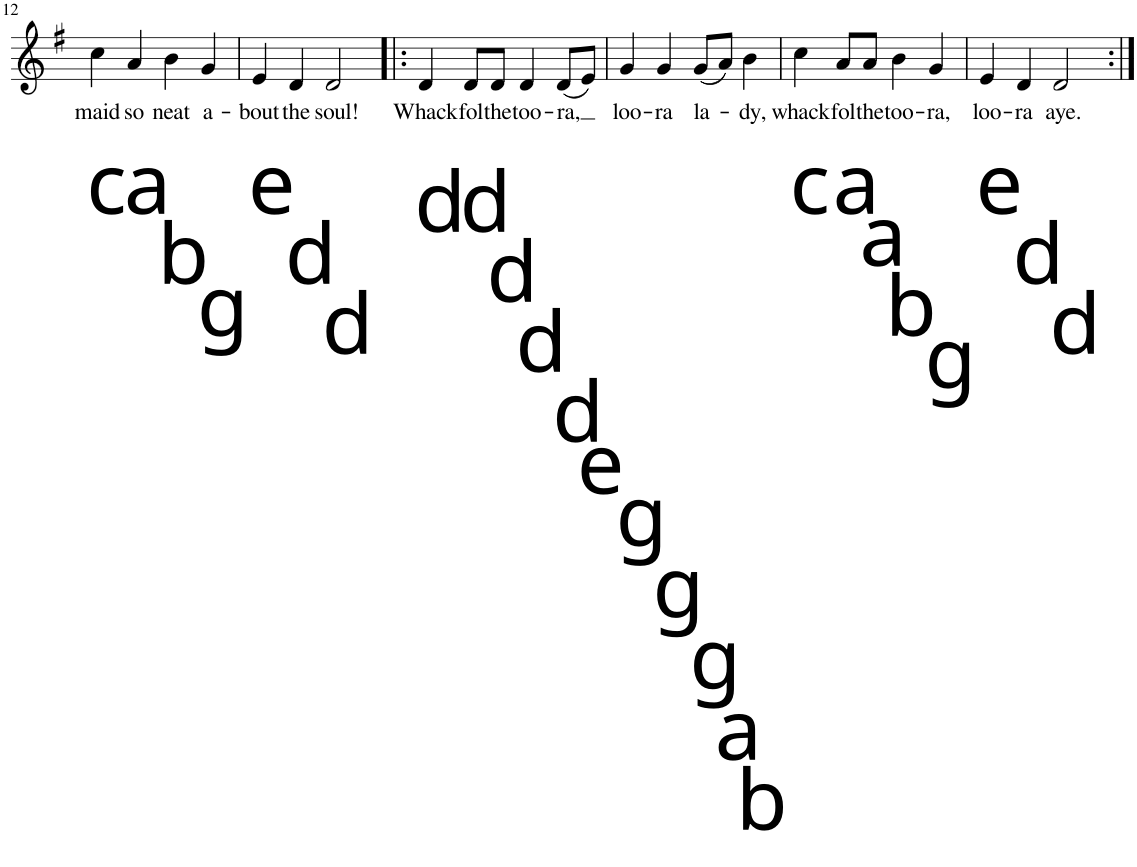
**kern	**text
*part1	*part1
*staff1	*staff1
*I"Piano	*
*I'Pno.	*
!!LO:PB:g=z
*clefG2	*
*k[f#]	*
*M4/4	*
=12	=12
!LO:TX:b:t=c	!
!	!LO:LY:b
4cc\	maid
!LO:TX:b:t=a	!
!	!LO:LY:b
4a/	so
!LO:TX:b:t=b	!
!	!LO:LY:b
4b\	neat
!LO:TX:b:t=g	!
!	!LO:LY:b
4g/	a-
=13	=13
!LO:TX:b:t=e	!
!	!LO:LY:b
4e/	-bout
!LO:TX:b:t=d	!
!	!LO:LY:b
4d/	the
!LO:TX:b:t=d	!
!	!LO:LY:b
2d/	soul!
=14!|:	=14!|:
!LO:TX:b:t=d	!
!	!LO:LY:b
4d/	Whack
!LO:TX:b:t=d	!
!	!LO:LY:b
8d/L	fol
!LO:TX:b:t=d	!
!	!LO:LY:b
8d/J	the
!LO:TX:b:t=d	!
!	!LO:LY:b
4d/	too-
!LO:TX:b:t=d	!
!	!LO:LY:b
(8d/L	-ra,
!LO:TX:b:t=e	!
8e/J)	.
=15	=15
!LO:TX:b:t=g	!
!	!LO:LY:b
4g/	loo-
!LO:TX:b:t=g	!
!	!LO:LY:b
4g/	-ra
!LO:TX:b:t=g	!
!	!LO:LY:b
(8g/L	la-
!LO:TX:b:t=a	!
8a/J)	.
!LO:TX:b:t=b	!
!	!LO:LY:b
4b\	-dy,
=16	=16
!LO:TX:b:t=c	!
!	!LO:LY:b
4cc\	whack
!LO:TX:b:t=a	!
!	!LO:LY:b
8a/L	fol
!LO:TX:b:t=a	!
!	!LO:LY:b
8a/J	the
!LO:TX:b:t=b	!
!	!LO:LY:b
4b\	too-
!LO:TX:b:t=g	!
!	!LO:LY:b
4g/	-ra,
=17	=17
!LO:TX:b:t=e	!
!	!LO:LY:b
4e/	loo-
!LO:TX:b:t=d	!
!	!LO:LY:b
4d/	-ra
!LO:TX:b:t=d	!
!	!LO:LY:b
2d/	aye.
=:|!	=:|!
*-	*-
